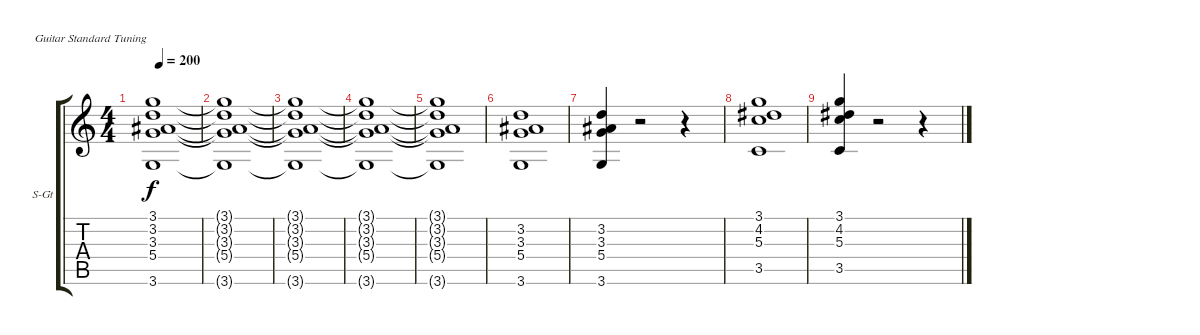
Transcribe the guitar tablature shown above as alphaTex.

\bracketExtendMode groupsimilarinstruments
\firstSystemTrackNameOrientation horizontal
\otherSystemsTrackNameOrientation horizontal
\track ("Ensemble" "S-Gt") {instrument stringensemble1}
\staff {score tabs}
\tuning (E4 B3 G3 D3 A2 E2)
\displaytranspose 12
\ts (4 4)
\tempo 200
\clef g2
\ks aminor
(3.1{t} 3.2{t} 3.3{t} 5.4{t} 3.6{t}).1{dy f} |
(3.1{t} 3.2{t} 3.3{t} 5.4{t} 3.6{t}).1 |
(3.1{t} 3.2{t} 3.3{t} 5.4{t} 3.6{t}).1 |
(3.1{t} 3.2{t} 3.3{t} 5.4{t} 3.6{t}).1 |
(3.1{t} 3.2{t} 3.3{t} 5.4{t} 3.6{t}).1 |
\section ("" "")
(3.2 3.3 5.4 3.6).1 |
(3.2 3.3 5.4 3.6).4 r.2 r.4 |
(3.1 4.2 5.3 3.5).1 |
(3.1 4.2 5.3 3.5).4 r.2 r.4
